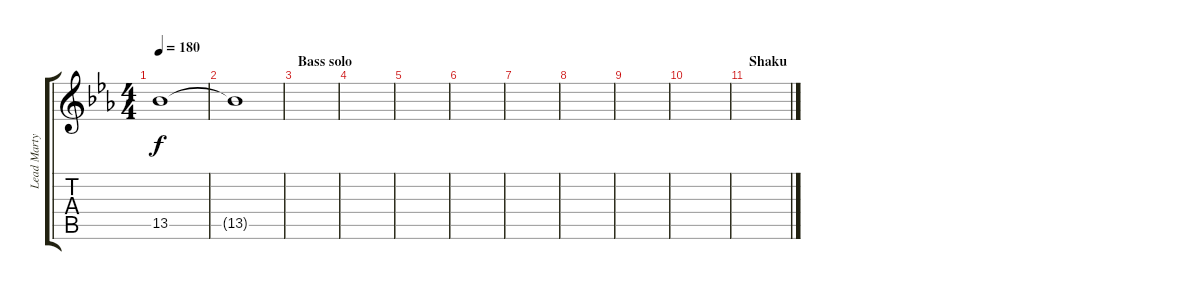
\track ("Lead Marty" "Lead Marty") {instrument overdrivenguitar}
\staff {score tabs}
\tuning (E4 B3 G3 D3 A2 E2) {hide}
\ts (4 4)
\tempo 180
\clef g2
\ks eb
13.5.1{dy f} |
13.5{t}.1 |
\section ("" "Bass solo")
|
|
|
|
|
|
|
|
\section ("" "Shaku")
